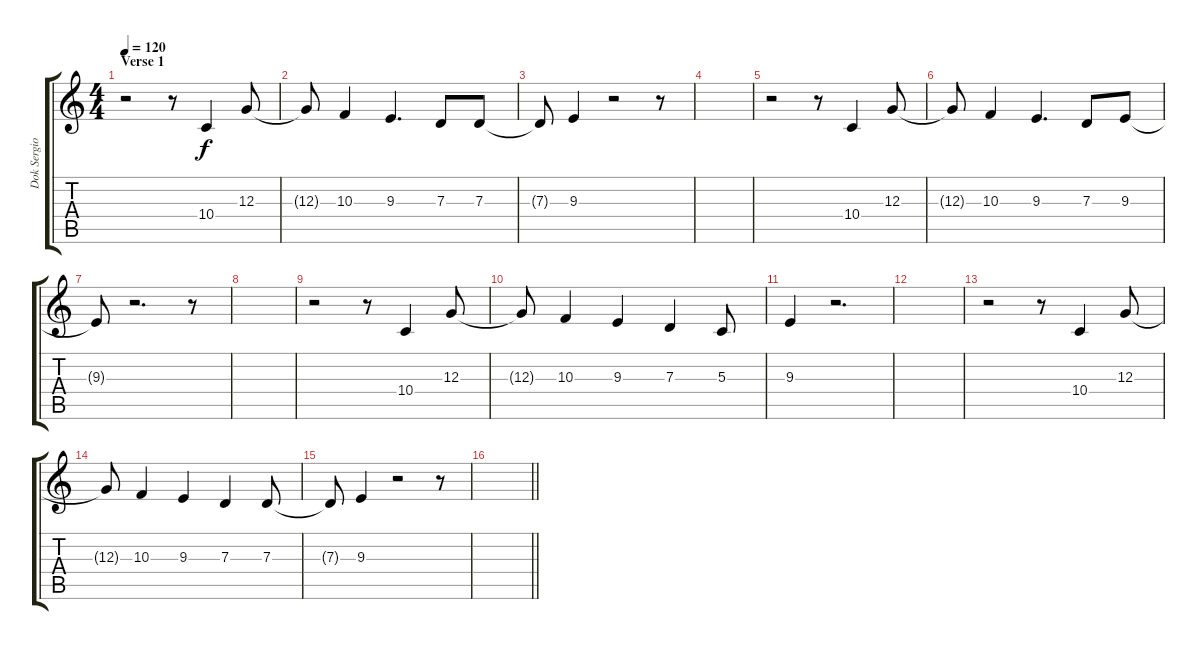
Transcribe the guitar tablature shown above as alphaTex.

\track ("Dok Sergio/Vocal" "Dok Sergio") {instrument sopranosax}
\staff {score tabs}
\tuning (E4 B3 G3 D3 A2 E2) {hide}
\ts (4 4)
\section ("" "Verse 1")
\tempo 120
\clef g2
\ks c
r.2{dy f} r.8 10.4.4 12.3.8 |
12.3{t}.8 10.3.4 9.3.4{d} 7.3.8 7.3.8 |
7.3{t}.8 9.3.4 r.2 r.8 |
|
r.2 r.8 10.4.4 12.3.8 |
12.3{t}.8 10.3.4 9.3.4{d} 7.3.8 9.3.8 |
9.3{t}.8 r.2{d} r.8 |
|
r.2 r.8 10.4.4 12.3.8 |
12.3{t}.8 10.3.4 9.3.4 7.3.4 5.3.8 |
9.3.4 r.2{d} |
|
r.2 r.8 10.4.4 12.3.8 |
12.3{t}.8 10.3.4 9.3.4 7.3.4 7.3.8 |
7.3{t}.8 9.3.4 r.2 r.8 |
\barLineRight lightlight
